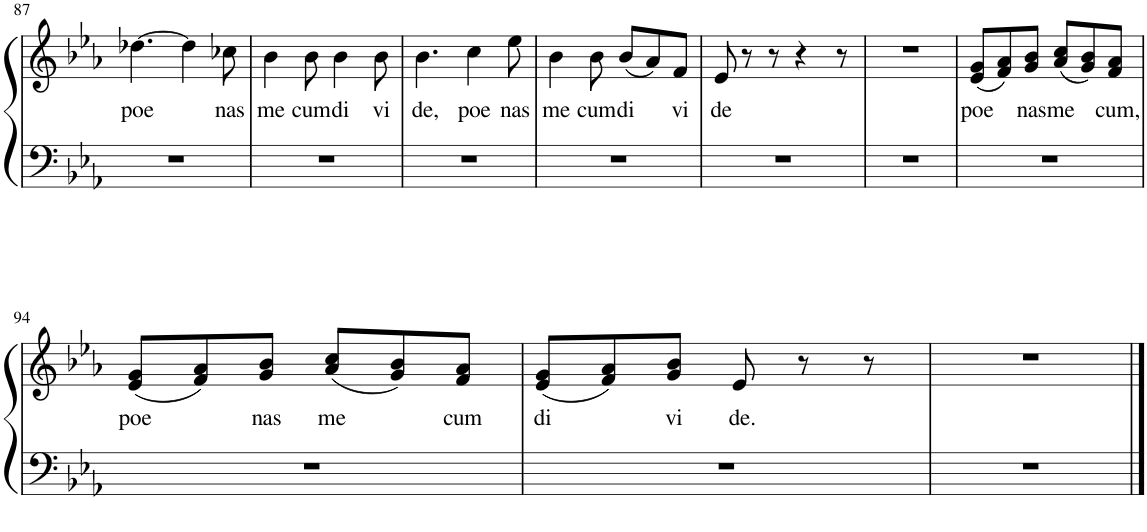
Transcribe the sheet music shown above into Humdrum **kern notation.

**kern	**kern	**text
*part1	*part1	*part1
*staff2	*staff1	*staff1
*I"Piano	*	*
*I'Pno.	*	*
!!LO:PB:g=z
*clefF4	*clefG2	*
*k[b-e-a-]	*k[b-e-a-]	*
*M6/8	*M6/8	*
=87	=87	=87
!	!	!LO:LY:b
2.r	[4.dd-X\	poe
.	4dd-\]	.
!	!	!LO:LY:b
.	8cc-X\	nas
=88	=88	=88
!	!	!LO:LY:b
2.r	4b-\	me
!	!	!LO:LY:b
.	8b-\	cum
!	!	!LO:LY:b
.	4b-\	di
!	!	!LO:LY:b
.	8b-\	vi
=89	=89	=89
!	!	!LO:LY:b
2.r	4.b-\	de,
!	!	!LO:LY:b
.	4cc\	poe
!	!	!LO:LY:b
.	8ee-\	nas
=90	=90	=90
!	!	!LO:LY:b
2.r	4b-\	me
!	!	!LO:LY:b
.	8b-\	cum
!	!	!LO:LY:b
.	(8b-/L	di
.	8a-/)	.
!	!	!LO:LY:b
.	8f/J	vi
=91	=91	=91
!	!	!LO:LY:b
2.r	8e-/	de
.	8r	.
.	8r	.
.	4r	.
.	8r	.
=92	=92	=92
2.r	2.r	.
=93	=93	=93
!	!	!LO:LY:b
2.r	(8e-/ 8g/L	poe
.	8f/ 8a-/)	.
!	!	!LO:LY:b
.	8g/ 8b-/J	nas
!	!	!LO:LY:b
.	(8a-/ 8cc/L	me
.	8g/ 8b-/)	.
!	!	!LO:LY:b
.	8f/ 8a-/J	cum,
!!LO:LB:g=z
=94	=94	=94
!	!	!LO:LY:b
2.r	(8e-/ 8g/L	poe
.	8f/ 8a-/)	.
!	!	!LO:LY:b
.	8g/ 8b-/J	nas
!	!	!LO:LY:b
.	(8a-/ 8cc/L	me
.	8g/ 8b-/)	.
!	!	!LO:LY:b
.	8f/ 8a-/J	cum
=95	=95	=95
!	!	!LO:LY:b
2.r	(8e-/ 8g/L	di
.	8f/ 8a-/)	.
!	!	!LO:LY:b
.	8g/ 8b-/J	vi
!	!	!LO:LY:b
.	8e-/	de.
.	8r	.
.	8r	.
=96	=96	=96
2.r	2.r	.
==	==	==
*-	*-	*-
